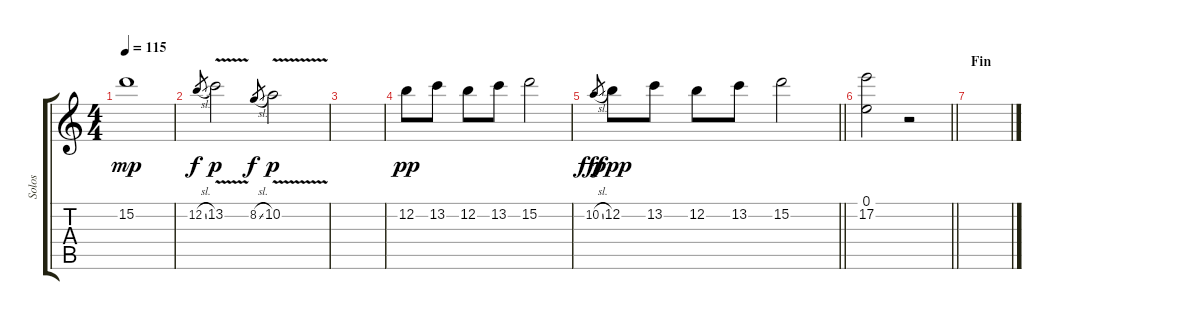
\track ("Solos" "Solos") {instrument overdrivenguitar}
\staff {score tabs}
\tuning (E4 B3 G3 D3 A2 E2) {hide}
\ts (4 4)
\tempo 115
\clef g2
\ks c
15.2.1{dy mp} |
12.2{sl}.8{gr dy f} 13.2{v}.2{dy p} 8.2{sl}.8{gr dy f} 10.2{v}.2{dy p} |
|
12.2.8{dy pp} 13.2.8 12.2.8 13.2.8 15.2.2 |
\barLineRight lightlight
10.2{sl}.8{gr dy fff} 12.2.8{dy ppp} 13.2.8 12.2.8 13.2.8 15.2.2 |
\section ("" "")
\barLineRight lightlight
(0.1 17.2).2 r.2 |
\section ("" "Fin")
